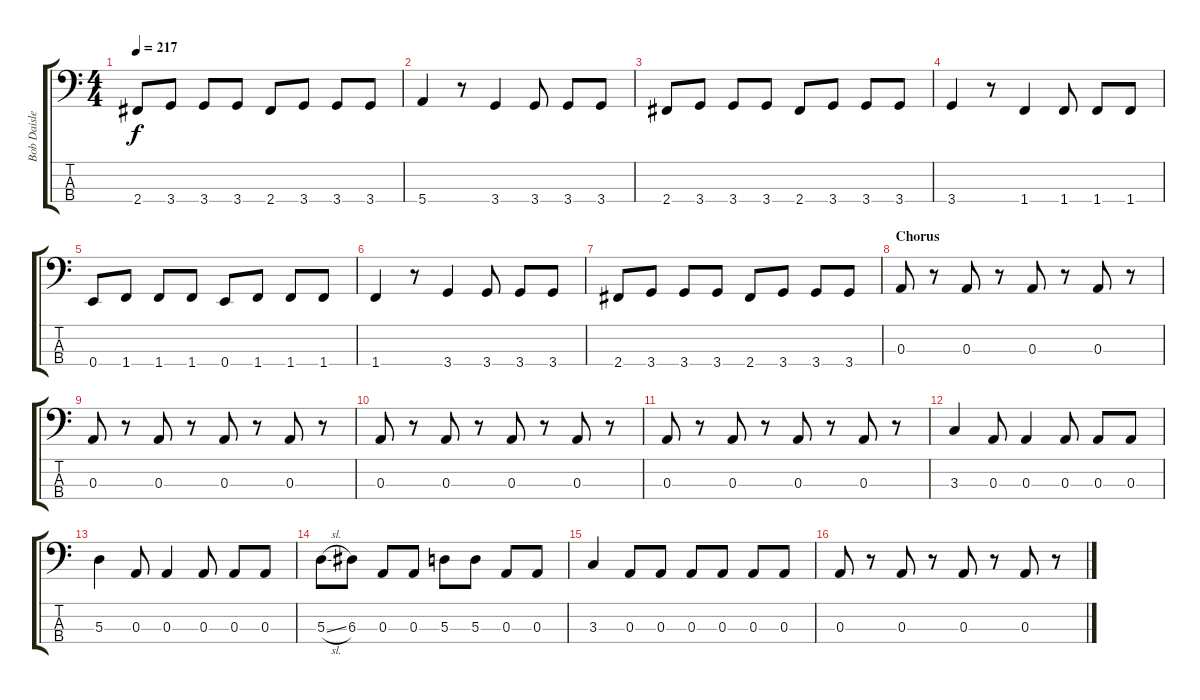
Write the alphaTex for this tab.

\track ("Bob Daisley" "Bob Daisle") {instrument electricbasspick}
\staff {score tabs}
\tuning (G2 D2 A1 E1) {hide}
\ts (4 4)
\tempo 217
\clef f4
\ks c
2.4.8{dy f} 3.4.8 3.4.8 3.4.8 2.4.8 3.4.8 3.4.8 3.4.8 |
5.4.4 r.8 3.4.4 3.4.8 3.4.8 3.4.8 |
2.4.8 3.4.8 3.4.8 3.4.8 2.4.8 3.4.8 3.4.8 3.4.8 |
3.4.4 r.8 1.4.4 1.4.8 1.4.8 1.4.8 |
0.4.8 1.4.8 1.4.8 1.4.8 0.4.8 1.4.8 1.4.8 1.4.8 |
1.4.4 r.8 3.4.4 3.4.8 3.4.8 3.4.8 |
2.4.8 3.4.8 3.4.8 3.4.8 2.4.8 3.4.8 3.4.8 3.4.8 |
\section ("" "Chorus")
0.3.8 r.8 0.3.8 r.8 0.3.8 r.8 0.3.8 r.8 |
0.3.8 r.8 0.3.8 r.8 0.3.8 r.8 0.3.8 r.8 |
0.3.8 r.8 0.3.8 r.8 0.3.8 r.8 0.3.8 r.8 |
0.3.8 r.8 0.3.8 r.8 0.3.8 r.8 0.3.8 r.8 |
3.3.4 0.3.8 0.3.4 0.3.8 0.3.8 0.3.8 |
5.3.4 0.3.8 0.3.4 0.3.8 0.3.8 0.3.8 |
5.3{sl}.8 6.3.8 0.3.8 0.3.8 5.3.8 5.3.8 0.3.8 0.3.8 |
3.3.4 0.3.8 0.3.8 0.3.8 0.3.8 0.3.8 0.3.8 |
0.3.8 r.8 0.3.8 r.8 0.3.8 r.8 0.3.8 r.8
